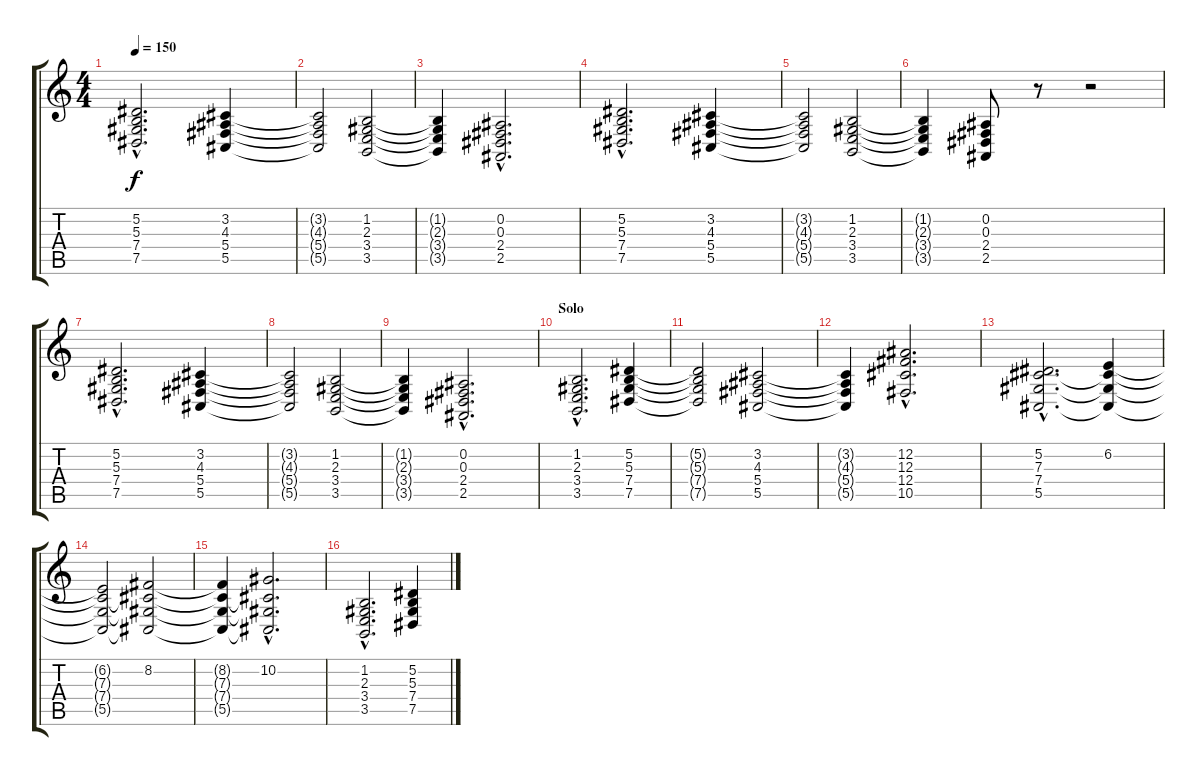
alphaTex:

\track "" {instrument stringensemble1}
\staff {score tabs}
\tuning (Eb4 Bb3 Gb3 Db3 Ab2 Eb2) {hide}
\ts (4 4)
\tempo 150
\clef g2
\ks c
(5.2{hac} 5.3{hac} 7.4{hac} 7.5{hac}).2{d dy f} (3.2 4.3 5.4 5.5).4 |
(3.2{t} 4.3{t} 5.4{t} 5.5{t}).2 (1.2 2.3 3.4 3.5).2 |
(1.2{t} 2.3{t} 3.4{t} 3.5{t}).4 (0.2{hac} 0.3{hac} 2.4{hac} 2.5{hac}).2{d} |
(5.2{hac} 5.3{hac} 7.4{hac} 7.5{hac}).2{d} (3.2 4.3 5.4 5.5).4 |
(3.2{t} 4.3{t} 5.4{t} 5.5{t}).2 (1.2 2.3 3.4 3.5).2 |
(1.2{t} 2.3{t} 3.4{t} 3.5{t}).4 (0.2 0.3 2.4 2.5).8{volume 16 instrument orchestrahit} r.8 r.2 |
(5.2{hac} 5.3{hac} 7.4{hac} 7.5{hac}).2{d volume 11 instrument stringensemble1} (3.2 4.3 5.4 5.5).4 |
(3.2{t} 4.3{t} 5.4{t} 5.5{t}).2 (1.2 2.3 3.4 3.5).2 |
(1.2{t} 2.3{t} 3.4{t} 3.5{t}).4 (0.2{hac} 0.3{hac} 2.4{hac} 2.5{hac}).2{d} |
\section ("" "Solo")
(1.2{hac} 2.3{hac} 3.4{hac} 3.5{hac}).2{d} (5.2 5.3 7.4 7.5).4 |
(5.2{t} 5.3{t} 7.4{t} 7.5{t}).2 (3.2 4.3 5.4 5.5).2 |
(3.2{t} 4.3{t} 5.4{t} 5.5{t}).4 (12.2{hac} 12.3{hac} 12.4{hac} 10.5{hac}).2{d} |
(5.2{hac} 7.3{hac} 7.4{hac} 5.5{hac}).2{d} (6.2 7.3{t} 7.4{t} 5.5{t}).4 |
(6.2{t} 7.3{t} 7.4{t} 5.5{t}).2 (8.2 7.3{t} 7.4{t} 5.5{t}).2 |
(8.2{t} 7.3{t} 7.4{t} 5.5{t}).4 (10.2{hac} 7.3{hac t} 7.4{hac t} 5.5{hac t}).2{d} |
(1.2{hac} 2.3{hac} 3.4{hac} 3.5{hac}).2{d} (5.2 5.3 7.4 7.5).4
